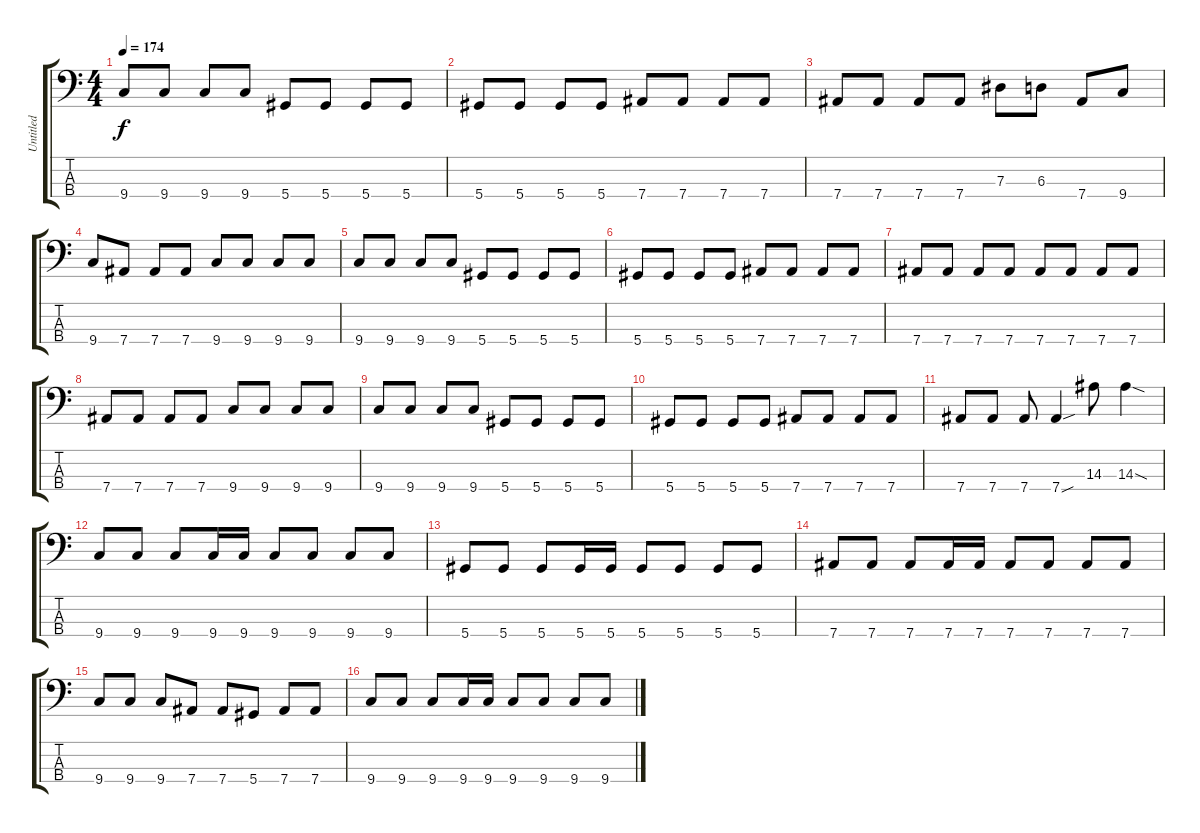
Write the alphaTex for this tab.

\track ("Untitled" "Untitled") {instrument electricbassfinger}
\staff {score tabs}
\tuning (Gb2 Db2 Ab1 Eb1) {hide}
\ts (4 4)
\tempo 174
\clef f4
\ks c
9.4.8{dy f} 9.4.8 9.4.8 9.4.8 5.4.8 5.4.8 5.4.8 5.4.8 |
5.4.8 5.4.8 5.4.8 5.4.8 7.4.8 7.4.8 7.4.8 7.4.8 |
7.4.8 7.4.8 7.4.8 7.4.8 7.3.8 6.3.8 7.4.8 9.4.8 |
9.4.8 7.4.8 7.4.8 7.4.8 9.4.8 9.4.8 9.4.8 9.4.8 |
9.4.8 9.4.8 9.4.8 9.4.8 5.4.8 5.4.8 5.4.8 5.4.8 |
5.4.8 5.4.8 5.4.8 5.4.8 7.4.8 7.4.8 7.4.8 7.4.8 |
7.4.8 7.4.8 7.4.8 7.4.8 7.4.8 7.4.8 7.4.8 7.4.8 |
7.4.8 7.4.8 7.4.8 7.4.8 9.4.8 9.4.8 9.4.8 9.4.8 |
9.4.8 9.4.8 9.4.8 9.4.8 5.4.8 5.4.8 5.4.8 5.4.8 |
5.4.8 5.4.8 5.4.8 5.4.8 7.4.8 7.4.8 7.4.8 7.4.8 |
7.4.8 7.4.8 7.4.8 7.4{sou}.4 14.3.8 14.3{sod}.4 |
9.4.8 9.4.8 9.4.8 9.4.16 9.4.16 9.4.8 9.4.8 9.4.8 9.4.8 |
5.4.8 5.4.8 5.4.8 5.4.16 5.4.16 5.4.8 5.4.8 5.4.8 5.4.8 |
7.4.8 7.4.8 7.4.8 7.4.16 7.4.16 7.4.8 7.4.8 7.4.8 7.4.8 |
9.4.8 9.4.8 9.4.8 7.4.8 7.4.8 5.4.8 7.4.8 7.4.8 |
9.4.8 9.4.8 9.4.8 9.4.16 9.4.16 9.4.8 9.4.8 9.4.8 9.4.8
